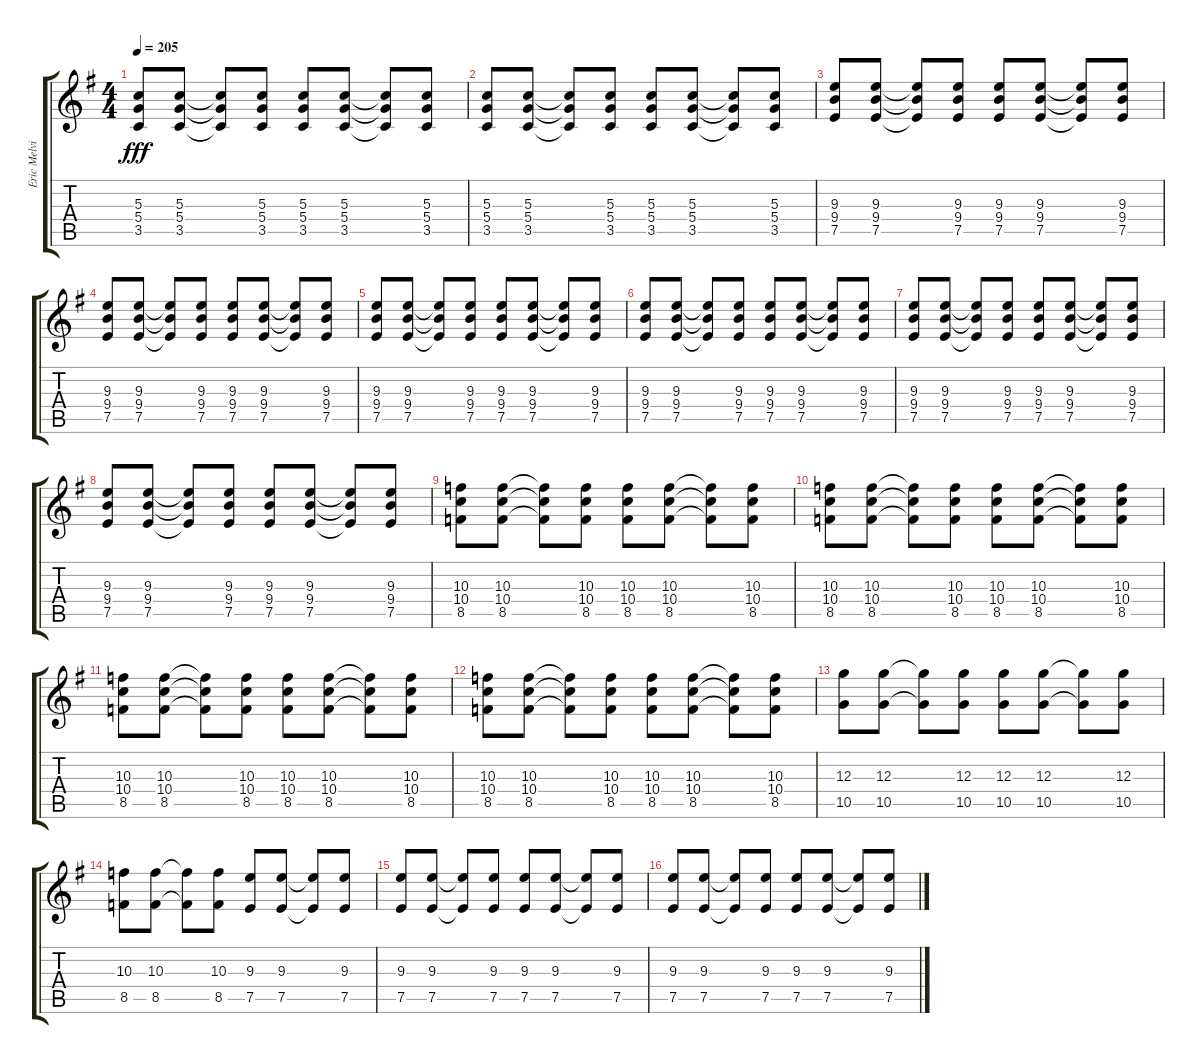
\track ("Eric Melvin" "Eric Melvi") {instrument overdrivenguitar}
\staff {score tabs}
\tuning (E4 B3 G3 D3 A2 E2) {hide}
\ts (4 4)
\tempo 205
\clef g2
\ks eminor
(5.3 5.4 3.5).8{dy fff} (5.3 5.4 3.5).8 (5.3{t} 5.4{t} 3.5{t}).8 (5.3 5.4 3.5).8 (5.3 5.4 3.5).8 (5.3 5.4 3.5).8 (5.3{t} 5.4{t} 3.5{t}).8 (5.3 5.4 3.5).8 |
(5.3 5.4 3.5).8 (5.3 5.4 3.5).8 (5.3{t} 5.4{t} 3.5{t}).8 (5.3 5.4 3.5).8 (5.3 5.4 3.5).8 (5.3 5.4 3.5).8 (5.3{t} 5.4{t} 3.5{t}).8 (5.3 5.4 3.5).8 |
(9.3 9.4 7.5).8 (9.3 9.4 7.5).8 (9.3{t} 9.4{t} 7.5{t}).8 (9.3 9.4 7.5).8 (9.3 9.4 7.5).8 (9.3 9.4 7.5).8 (9.3{t} 9.4{t} 7.5{t}).8 (9.3 9.4 7.5).8 |
(9.3 9.4 7.5).8 (9.3 9.4 7.5).8 (9.3{t} 9.4{t} 7.5{t}).8 (9.3 9.4 7.5).8 (9.3 9.4 7.5).8 (9.3 9.4 7.5).8 (9.3{t} 9.4{t} 7.5{t}).8 (9.3 9.4 7.5).8 |
(9.3 9.4 7.5).8 (9.3 9.4 7.5).8 (9.3{t} 9.4{t} 7.5{t}).8 (9.3 9.4 7.5).8 (9.3 9.4 7.5).8 (9.3 9.4 7.5).8 (9.3{t} 9.4{t} 7.5{t}).8 (9.3 9.4 7.5).8 |
(9.3 9.4 7.5).8 (9.3 9.4 7.5).8 (9.3{t} 9.4{t} 7.5{t}).8 (9.3 9.4 7.5).8 (9.3 9.4 7.5).8 (9.3 9.4 7.5).8 (9.3{t} 9.4{t} 7.5{t}).8 (9.3 9.4 7.5).8 |
(9.3 9.4 7.5).8 (9.3 9.4 7.5).8 (9.3{t} 9.4{t} 7.5{t}).8 (9.3 9.4 7.5).8 (9.3 9.4 7.5).8 (9.3 9.4 7.5).8 (9.3{t} 9.4{t} 7.5{t}).8 (9.3 9.4 7.5).8 |
(9.3 9.4 7.5).8 (9.3 9.4 7.5).8 (9.3{t} 9.4{t} 7.5{t}).8 (9.3 9.4 7.5).8 (9.3 9.4 7.5).8 (9.3 9.4 7.5).8 (9.3{t} 9.4{t} 7.5{t}).8 (9.3 9.4 7.5).8 |
(10.3 10.4 8.5).8 (10.3 10.4 8.5).8 (10.3{t} 10.4{t} 8.5{t}).8 (10.3 10.4 8.5).8 (10.3 10.4 8.5).8 (10.3 10.4 8.5).8 (10.3{t} 10.4{t} 8.5{t}).8 (10.3 10.4 8.5).8 |
(10.3 10.4 8.5).8 (10.3 10.4 8.5).8 (10.3{t} 10.4{t} 8.5{t}).8 (10.3 10.4 8.5).8 (10.3 10.4 8.5).8 (10.3 10.4 8.5).8 (10.3{t} 10.4{t} 8.5{t}).8 (10.3 10.4 8.5).8 |
(10.3 10.4 8.5).8 (10.3 10.4 8.5).8 (10.3{t} 10.4{t} 8.5{t}).8 (10.3 10.4 8.5).8 (10.3 10.4 8.5).8 (10.3 10.4 8.5).8 (10.3{t} 10.4{t} 8.5{t}).8 (10.3 10.4 8.5).8 |
(10.3 10.4 8.5).8 (10.3 10.4 8.5).8 (10.3{t} 10.4{t} 8.5{t}).8 (10.3 10.4 8.5).8 (10.3 10.4 8.5).8 (10.3 10.4 8.5).8 (10.3{t} 10.4{t} 8.5{t}).8 (10.3 10.4 8.5).8 |
(12.3 10.5).8 (12.3 10.5).8 (12.3{t} 10.5{t}).8 (12.3 10.5).8 (12.3 10.5).8 (12.3 10.5).8 (12.3{t} 10.5{t}).8 (12.3 10.5).8 |
(10.3 8.5).8 (10.3 8.5).8 (10.3{t} 8.5{t}).8 (10.3 8.5).8 (9.3 7.5).8 (9.3 7.5).8 (9.3{t} 7.5{t}).8 (9.3 7.5).8 |
(9.3 7.5).8 (9.3 7.5).8 (9.3{t} 7.5{t}).8 (9.3 7.5).8 (9.3 7.5).8 (9.3 7.5).8 (9.3{t} 7.5{t}).8 (9.3 7.5).8 |
(9.3 7.5).8 (9.3 7.5).8 (9.3{t} 7.5{t}).8 (9.3 7.5).8 (9.3 7.5).8 (9.3 7.5).8 (9.3{t} 7.5{t}).8 (9.3 7.5).8
